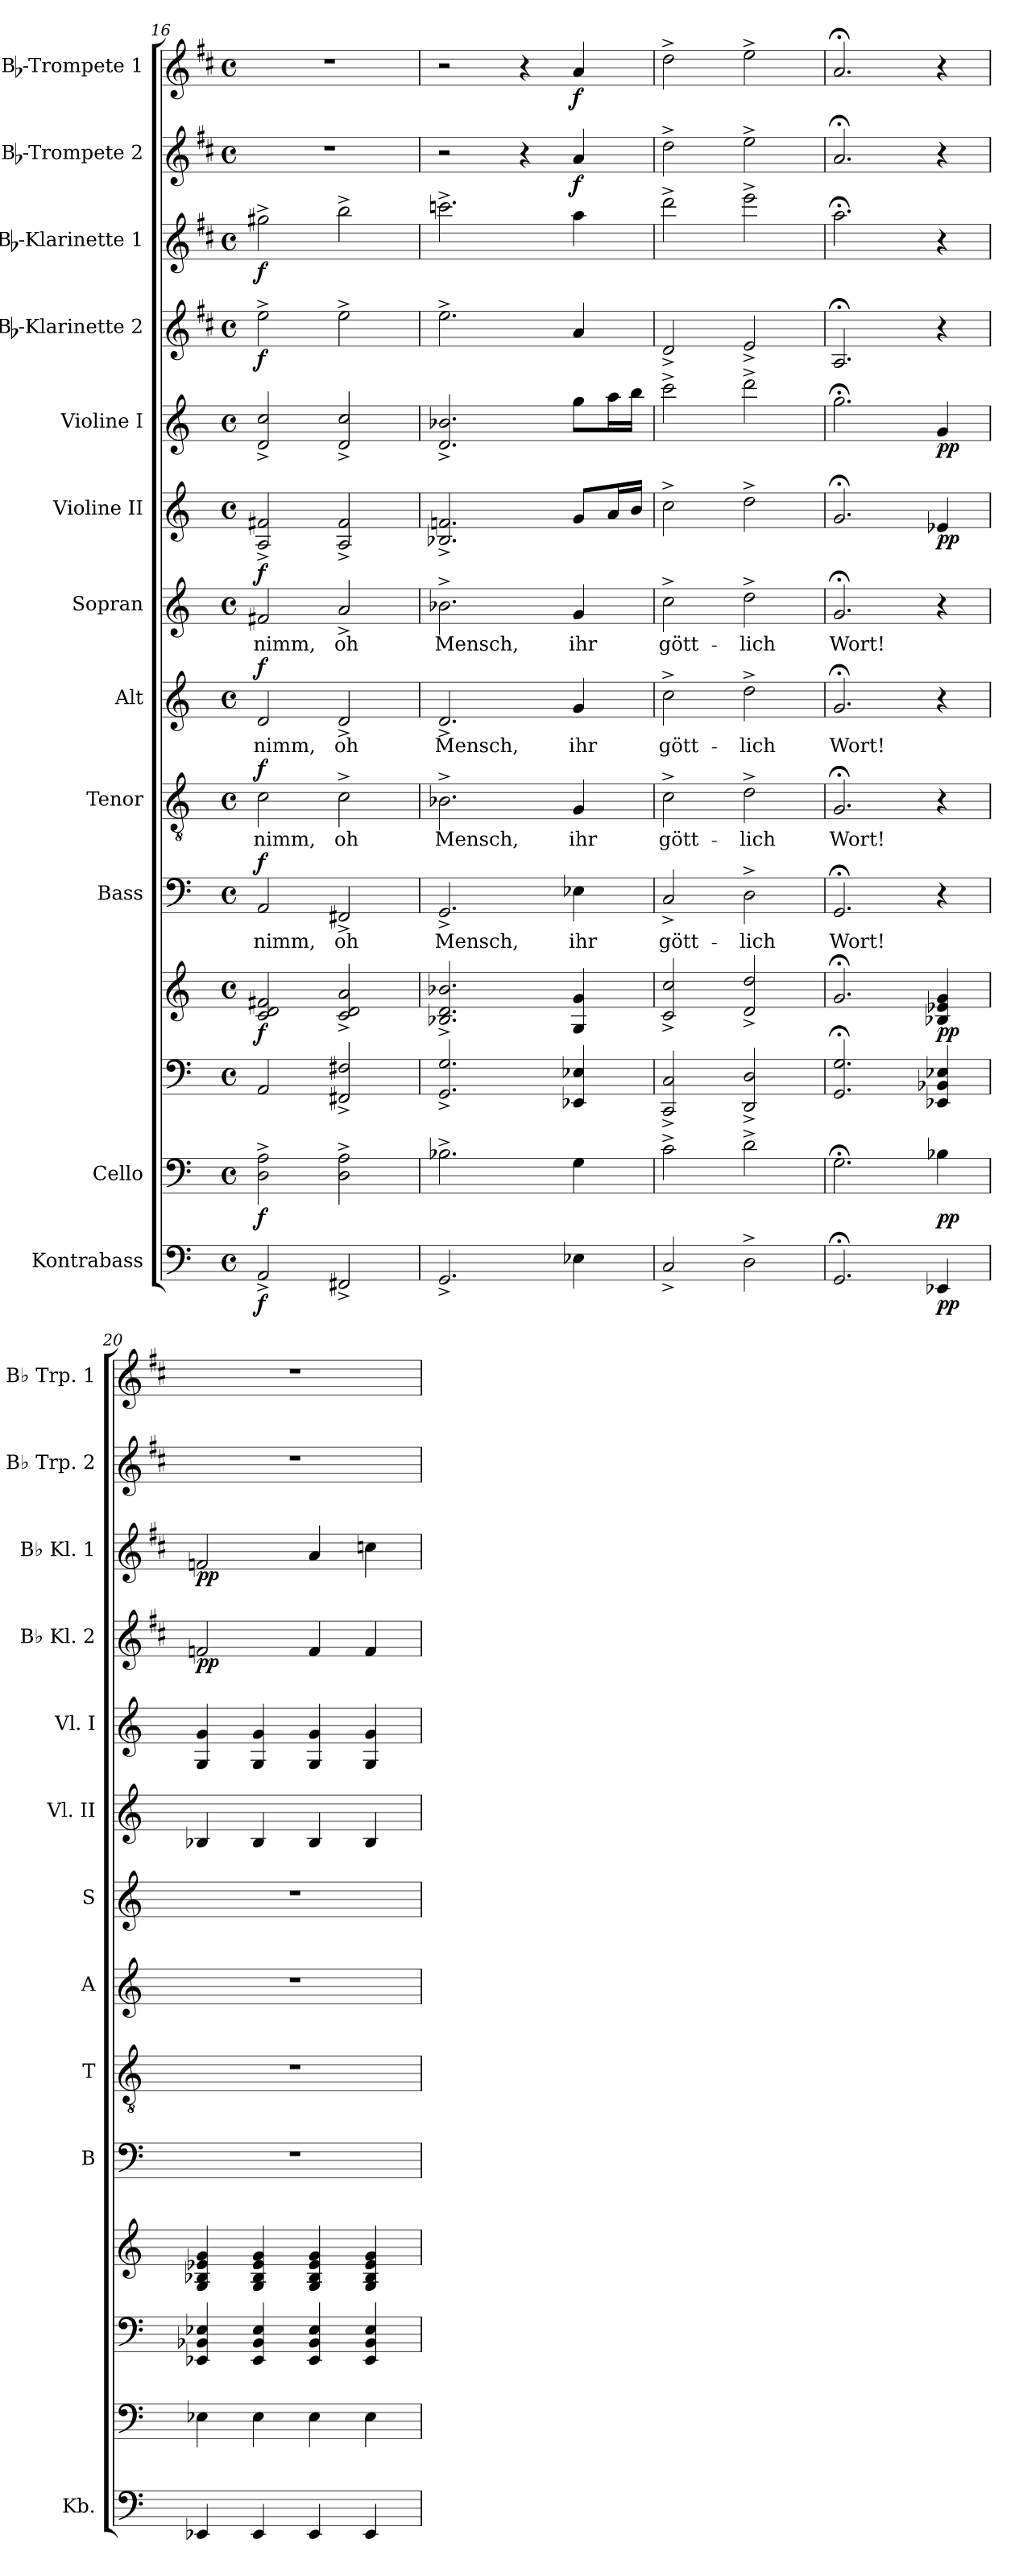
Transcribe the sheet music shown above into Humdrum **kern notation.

**kern	**dynam	**kern	**dynam	**kern	**kern	**dynam	**kern	**text	**dynam	**kern	**text	**dynam	**kern	**text	**dynam	**kern	**text	**dynam	**kern	**dynam	**kern	**dynam	**kern	**dynam	**kern	**dynam	**kern	**dynam	**kern	**dynam
*part13	*part13	*part12	*part12	*part11	*part11	*part11	*part10	*part10	*part10	*part9	*part9	*part9	*part8	*part8	*part8	*part7	*part7	*part7	*part6	*part6	*part5	*part5	*part4	*part4	*part3	*part3	*part2	*part2	*part1	*part1
*staff14	*staff14	*staff13	*staff13	*staff12	*staff11	*staff11/12	*staff10	*staff10	*staff10	*staff9	*staff9	*staff9	*staff8	*staff8	*staff8	*staff7	*staff7	*staff7	*staff6	*staff6	*staff5	*staff5	*staff4	*staff4	*staff3	*staff3	*staff2	*staff2	*staff1	*staff1
*I"Kontrabass	*	*I"Cello	*	*	*	*	*I"Bass	*	*	*I"Tenor	*	*	*I"Alt	*	*	*I"Sopran	*	*	*I"Violine II	*	*I"Violine I	*	*I"Bb-Klarinette 2	*	*I"Bb-Klarinette 1	*	*I"Bb-Trompete 2	*	*I"Bb-Trompete 1	*
*I'Kb.	*	*	*	*	*	*	*I'B	*	*	*I'T	*	*	*I'A	*	*	*I'S	*	*	*I'Vl. II	*	*I'Vl. I	*	*I'Bb Kl. 2	*	*I'Bb Kl. 1	*	*I'Bb Trp. 2	*	*I'Bb Trp. 1	*
*clefF4	*	*clefF4	*	*clefF4	*clefG2	*	*clefF4	*	*	*clefGv2	*	*	*clefG2	*	*	*clefG2	*	*	*clefG2	*	*clefG2	*	*clefG2	*	*clefG2	*	*clefG2	*	*clefG2	*
*ITrd7c12	*	*	*	*	*	*	*	*	*	*	*	*	*	*	*	*	*	*	*	*	*	*	*ITrd1c2	*	*ITrd1c2	*	*ITrd1c2	*	*ITrd1c2	*
*k[]	*	*k[]	*	*k[]	*k[]	*	*k[]	*	*	*k[]	*	*	*k[]	*	*	*k[]	*	*	*k[]	*	*k[]	*	*k[]	*	*k[]	*	*k[]	*	*k[]	*
*C:	*	*C:	*	*C:	*C:	*	*C:	*	*	*C:	*	*	*C:	*	*	*C:	*	*	*C:	*	*C:	*	*C:	*	*C:	*	*C:	*	*C:	*
*M4/4	*	*M4/4	*	*M4/4	*M4/4	*	*M4/4	*	*	*M4/4	*	*	*M4/4	*	*	*M4/4	*	*	*M4/4	*	*M4/4	*	*M4/4	*	*M4/4	*	*M4/4	*	*M4/4	*
*met(c)	*	*met(c)	*	*met(c)	*met(c)	*	*met(c)	*	*	*met(c)	*	*	*met(c)	*	*	*met(c)	*	*	*met(c)	*	*met(c)	*	*met(c)	*	*met(c)	*	*met(c)	*	*met(c)	*
=16	=16	=16	=16	=16	=16	=16	=16	=16	=16	=16	=16	=16	=16	=16	=16	=16	=16	=16	=16	=16	=16	=16	=16	=16	=16	=16	=16	=16	=16	=16
!	!LO:DY:b	!	!LO:DY:b	!	!	!LO:DY:b	!	!LO:LY:b	!LO:DY:a	!	!LO:LY:b	!LO:DY:a	!	!LO:LY:b	!LO:DY:a	!	!LO:LY:b	!LO:DY:a	!	!	!	!	!	!LO:DY:b	!	!LO:DY:b	!	!	!	!
2AAA^</	f	2D\^> 2A\^>	f	2AA/	2c/ 2d/ 2f#X/	f	2AA/	-nimm,	f	2c\	-nimm,	f	2d/	-nimm,	f	2f#X/	-nimm,	f	2A/^< 2f#X/^<	.	2d/^< 2cc/^<	.	2dd^>\	f	2ff#X^>\	f	1r	.	1r	.
!	!	!	!	!	!	!	!	!LO:LY:b	!	!	!LO:LY:b	!	!	!LO:LY:b	!	!	!LO:LY:b	!	!	!	!	!	!	!	!	!	!	!	!	!
2FFF#X^</	.	2D\^> 2A\^>	.	2FF#X/^< 2F#X/^<	2c/^< 2d/^< 2a/^<	.	2FF#X^</	oh	.	2c^>\	oh	.	2d^</	oh	.	2a^</	oh	.	2A/^< 2f#/^<	.	2d/^< 2cc/^<	.	2dd^>\	.	2aa^>\	.	.	.	.	.
=17	=17	=17	=17	=17	=17	=17	=17	=17	=17	=17	=17	=17	=17	=17	=17	=17	=17	=17	=17	=17	=17	=17	=17	=17	=17	=17	=17	=17	=17	=17
!	!	!	!	!	!	!	!	!LO:LY:b	!	!	!LO:LY:b	!	!	!LO:LY:b	!	!	!LO:LY:b	!	!	!	!	!	!	!	!	!	!	!	!	!
2.GGG^</	.	2.B-X^>\	.	2.GG/^< 2.G/^<	2.B-X/^< 2.d/^< 2.b-X/^<	.	2.GG^</	Mensch,	.	2.B-X^>\	Mensch,	.	2.d^</	Mensch,	.	2.b-X^>\	Mensch,	.	2.B-X/^< 2.fn/^<	.	2.d/^< 2.b-X/^<	.	2.dd^>\	.	2.bb-X^>\	.	2r	.	2r	.
.	.	.	.	.	.	.	.	.	.	.	.	.	.	.	.	.	.	.	.	.	.	.	.	.	.	.	4r	.	4r	.
!	!	!	!	!	!	!	!	!LO:LY:b	!	!	!LO:LY:b	!	!	!LO:LY:b	!	!	!LO:LY:b	!	!	!	!	!	!	!	!	!	!	!LO:DY:b	!	!LO:DY:b
4EE-X\	.	4G\	.	4EE-X/ 4E-X/	4G/ 4g/	.	4E-X\	ihr	.	4G/	ihr	.	4g/	ihr	.	4g/	ihr	.	8g/L	.	8gg\L	.	4g/	.	4gg\	.	4g/	f	4g/	f
.	.	.	.	.	.	.	.	.	.	.	.	.	.	.	.	.	.	.	16a/L	.	16aa\L	.	.	.	.	.	.	.	.	.
.	.	.	.	.	.	.	.	.	.	.	.	.	.	.	.	.	.	.	16b/JJ	.	16bb\JJ	.	.	.	.	.	.	.	.	.
=18	=18	=18	=18	=18	=18	=18	=18	=18	=18	=18	=18	=18	=18	=18	=18	=18	=18	=18	=18	=18	=18	=18	=18	=18	=18	=18	=18	=18	=18	=18
!	!	!	!	!	!	!	!	!LO:LY:b	!	!	!LO:LY:b	!	!	!LO:LY:b	!	!	!LO:LY:b	!	!	!	!	!	!	!	!	!	!	!	!	!
2CC^</	.	2c^>\	.	2CC/^< 2C/^<	2c/^< 2cc/^<	.	2C^</	gött-	.	2c^>\	gött-	.	2cc^>\	gött-	.	2cc^>\	gött-	.	2cc^>\	.	2ccc^>\	.	2c^</	.	2ccc^>\	.	2cc^>\	.	2cc^>\	.
!	!	!	!	!	!	!	!	!LO:LY:b	!	!	!LO:LY:b	!	!	!LO:LY:b	!	!	!LO:LY:b	!	!	!	!	!	!	!	!	!	!	!	!	!
2DD^>\	.	2d^>\	.	2DD/^< 2D/^<	2d/^< 2dd/^<	.	2D^>\	-lich	.	2d^>\	-lich	.	2dd^>\	-lich	.	2dd^>\	-lich	.	2dd^>\	.	2ddd^>\	.	2d^</	.	2ddd^>\	.	2dd^>\	.	2dd^>\	.
=19	=19	=19	=19	=19	=19	=19	=19	=19	=19	=19	=19	=19	=19	=19	=19	=19	=19	=19	=19	=19	=19	=19	=19	=19	=19	=19	=19	=19	=19	=19
!	!	!	!	!	!	!	!	!LO:LY:b	!	!	!LO:LY:b	!	!	!LO:LY:b	!	!	!LO:LY:b	!	!	!	!	!	!	!	!	!	!	!	!	!
2.GGG;/	.	2.G;<\	.	2.GG/; 2.G/;	2.g;/	.	2.GG;</	Wort!	.	2.G;</	Wort!	.	2.g;</	Wort!	.	2.g;</	Wort!	.	2.g;/	.	2.gg;<\	.	2.G;/	.	2.gg;<\	.	2.g;/	.	2.g;/	.
!	!LO:DY:b	!	!LO:DY:b	!	!	!LO:DY:b	!	!	!	!	!	!	!	!	!	!	!	!	!	!LO:DY:b	!	!LO:DY:b	!	!	!	!	!	!	!	!
4EEE-X/	pp	4B-X\	pp	4EE-X/ 4BB-X/ 4E-X/	4B-X/ 4e-X/ 4g/	pp	4r	.	.	4r	.	.	4r	.	.	4r	.	.	4e-X/	pp	4g/	pp	4r	.	4r	.	4r	.	4r	.
!!LO:PB:g=z
=20	=20	=20	=20	=20	=20	=20	=20	=20	=20	=20	=20	=20	=20	=20	=20	=20	=20	=20	=20	=20	=20	=20	=20	=20	=20	=20	=20	=20	=20	=20
!	!	!	!	!	!	!	!	!	!	!	!	!	!	!	!	!	!	!	!	!	!	!	!	!LO:DY:b	!	!LO:DY:b	!	!	!	!
4EEE-X/	.	4E-X\	.	4EE-X/ 4BB-X/ 4E-X/	4G/ 4B-X/ 4e-X/ 4g/	.	1r	.	.	1r	.	.	1r	.	.	1r	.	.	4B-X/	.	4G/ 4g/	.	2e-X/	pp	2e-X/	pp	1r	.	1r	.
4EEE-/	.	4E-\	.	4EE-/ 4BB-/ 4E-/	4G/ 4B-/ 4e-/ 4g/	.	.	.	.	.	.	.	.	.	.	.	.	.	4B-/	.	4G/ 4g/	.	.	.	.	.	.	.	.	.
4EEE-/	.	4E-\	.	4EE-/ 4BB-/ 4E-/	4G/ 4B-/ 4e-/ 4g/	.	.	.	.	.	.	.	.	.	.	.	.	.	4B-/	.	4G/ 4g/	.	4e-/	.	4g/	.	.	.	.	.
4EEE-/	.	4E-\	.	4EE-/ 4BB-/ 4E-/	4G/ 4B-/ 4e-/ 4g/	.	.	.	.	.	.	.	.	.	.	.	.	.	4B-/	.	4G/ 4g/	.	4e-/	.	4b-X\	.	.	.	.	.
=	=	=	=	=	=	=	=	=	=	=	=	=	=	=	=	=	=	=	=	=	=	=	=	=	=	=	=	=	=	=
*-	*-	*-	*-	*-	*-	*-	*-	*-	*-	*-	*-	*-	*-	*-	*-	*-	*-	*-	*-	*-	*-	*-	*-	*-	*-	*-	*-	*-	*-	*-
